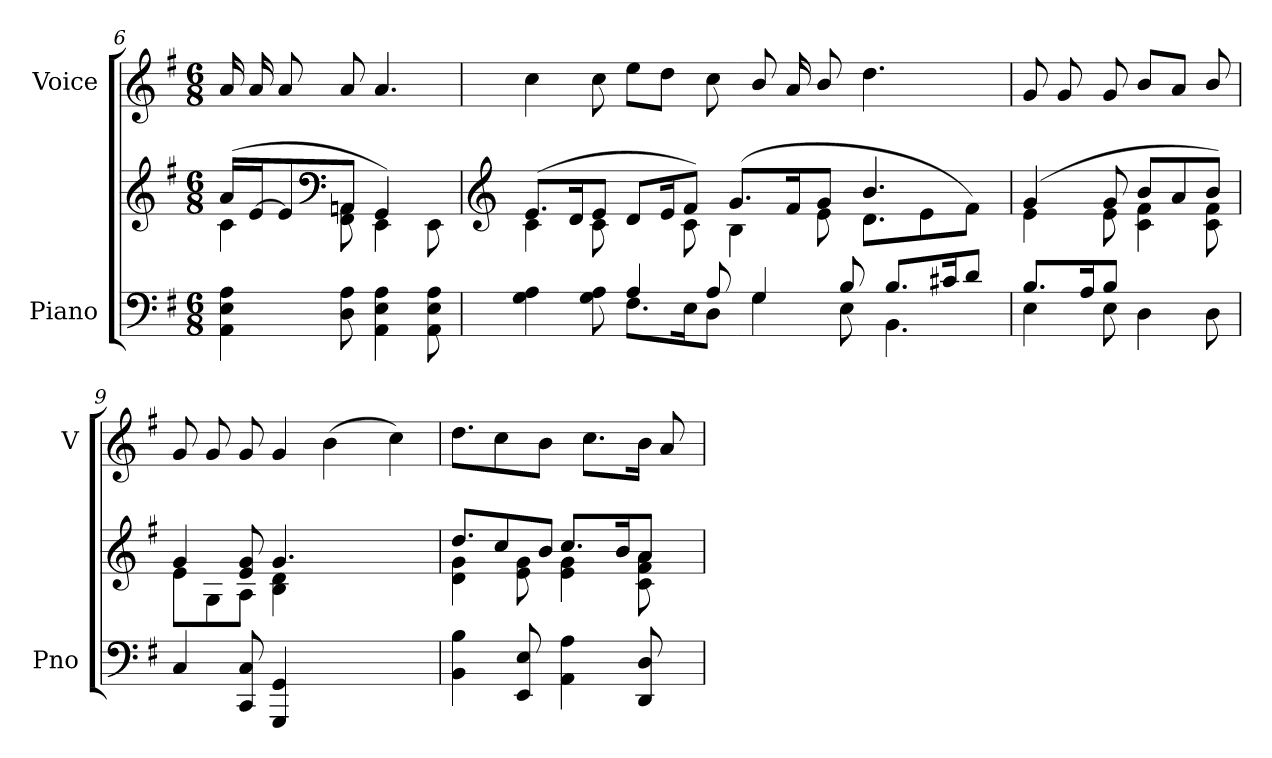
**kern	**kern	**kern
*part2	*part2	*part1
*staff3	*staff2	*staff1
*I"Piano	*	*I"Voice
*I'Pno	*	*I'V
*clefF4	*clefG2	*clefG2
*k[f#]	*k[f#]	*k[f#]
*M6/8	*M6/8	*M6/8
=6	=6	=6
*	*^	*
4AA\ 4E\ 4A\	(>16a/LL	4c\	16a/
.	[>16e/J	.	16a/
.	8e/]	.	8a/
*	*clefF4	*	*
8D\ 8A\	8AAn/J	8FF#\ 8AAn\	8a/
4AA\ 4E\ 4A\	4GG/)	4EE\	4.a/
8AA\ 8E\ 8A\	8ryy	8EE\	.
!!LO:LB:g=z
=7	=7	=7	=7
*	*clefG2	*	*
*^	*	*	*
4G\ 4A\	4.ryy	(>8.e/L	4c\	4cc\
.	.	16d/K	.	.
8G\ 8A\	.	8e/J	8c\	8cc\
8.F#\L	4A/	8d/L	8.ryy	8ee\L
.	.	16e/K	.	8dd\J
16E\K	.	8f#/J)	8c\	.
8D\J	8A/	.	.	8cc\
.	.	(>8.g/L	4B\	.
4G\	4G/	.	.	8b/
.	.	16f#/K	.	16a/
.	.	8g/J	8e\	8b/
8E\	8B/	.	.	.
.	.	4.b/	8.d\L	4.dd\
4.BB\	8.B/L	.	.	.
.	.	.	8e\	.
.	16c#X/K	.	.	.
.	8d/J	.	8f#\J)	.
.	.	16ryy	.	16ryy
=8	=8	=8	=8	=8
8.B/L	4E\	(>4g/	4e\	8g/
.	.	.	.	8g/
16A/K	.	.	.	.
8B/J	8E\	8g/	8e\	8g/
4.ryy	4D\	8b/L	4c\ 4f#\	8b/L
.	.	8a/	.	8a/J
.	8D\	8b/J)	8c\ 8f#\	8b/
*v	*v	*	*	*
!!LO:PB:g=z
=9	=9	=9	=9
4C/	4g/	8e\L	8g/
.	.	8G\	8g/
8CC/ 8C/	8e/ 8g/	8A\J	8g/
4GGG/ 4GG/	4.g/	4B\ 4d\	4g/
2ryy	.	2ryy	(<4b\
.	4.ryy	.	.
.	.	.	4cc\)
=10	=10	=10	=10
*	*	*^	*
4BB\ 4B\	8.dd/L	4d\ 4g\	4.ryy	8.dd\L
.	8cc/	.	.	8cc\
8EE/ 8E/	.	8e\ 8g\	.	.
.	8b/J	.	.	8b\J
4AA\ 4A\	.	4e\ 4g\	8.cc/L	.
.	8.ryy	.	.	8.cc\L
.	.	.	16b/K	.
8DD/ 8D/	8c\ 8f#\ 8a\	8.ryy	8a/J	16b\Jk
.	.	.	.	8a/
16ryy	16ryy	.	16ryy	.
*	*v	*v	*v	*
=	=	=
*-	*-	*-
